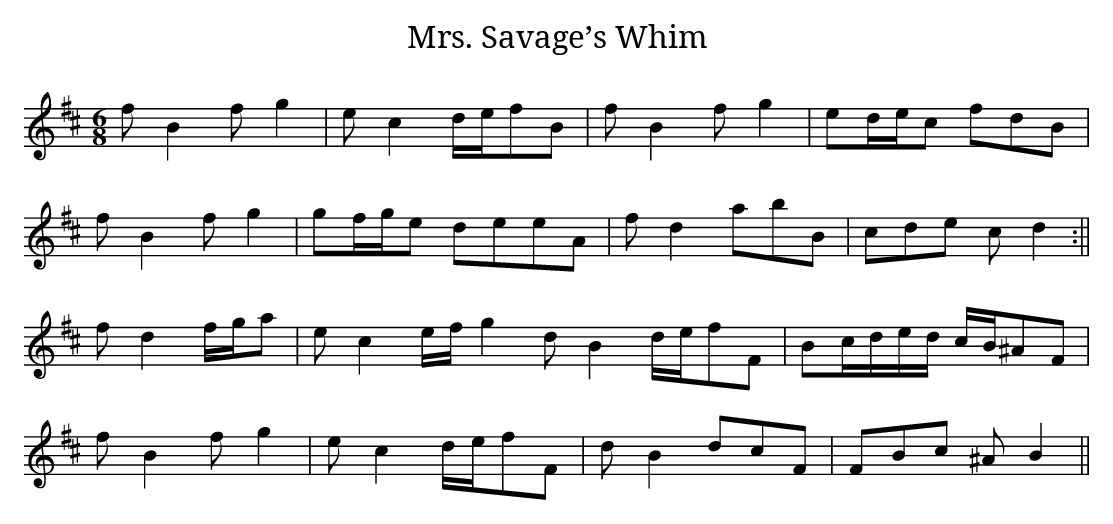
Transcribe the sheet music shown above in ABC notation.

X:1
T:Mrs. Savage’s Whim
M:6/8
L:1/8
K:Bmin
fB2 fg2|ec2 d/e/fB|fB2 f g2|ed/e/c fdB|
fB2 fg2|gf/g/e deeA|fd2abB|cde cd2:||
fd2 f/g/a|ec2 e/f/g2 dB2 d/e/fF|Bc/d/e/d/ c/B/^AF|
fB2 fg2|ec2 d/e/fF|dB2 dcF|FBc ^A B2||
